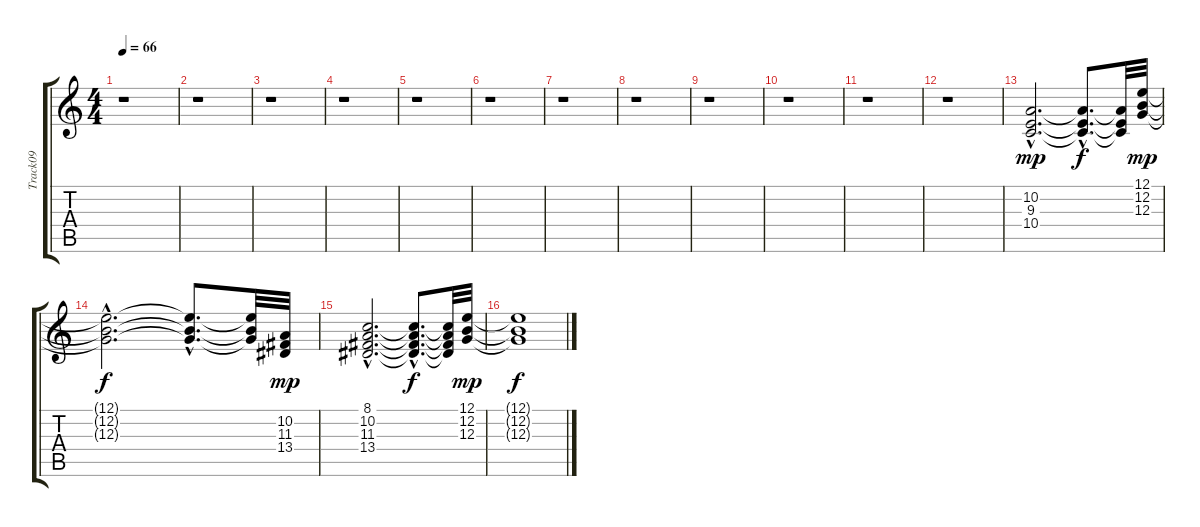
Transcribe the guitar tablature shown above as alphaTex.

\track ("Track09" "Track09") {instrument acousticgrandpiano}
\staff {score tabs}
\tuning (E4 B3 G3 D3 A2 E2) {hide}
\ts (4 4)
\tempo 66
\clef g2
\ks c
r.1{dy mp} |
r.1 |
r.1 |
r.1 |
r.1 |
r.1 |
r.1 |
r.1 |
r.1 |
r.1 |
r.1 |
r.1 |
(10.2{hac} 9.3{hac} 10.4{hac}).2{d volume 11 balance 6 instrument synthvoice} (10.2{hac t} 9.3{hac t} 10.4{hac t}).8{d dy f} (10.2{t} 9.3{t} 10.4{t}).32 (12.1 12.2 12.3).32{dy mp} |
(12.1{hac t} 12.2{hac t} 12.3{hac t}).2{d dy f} (12.1{hac t} 12.2{hac t} 12.3{hac t}).8{d} (12.1{t} 12.2{t} 12.3{t}).32 (10.2 11.3 13.4).32{dy mp} |
(8.1{hac} 10.2{hac} 11.3{hac} 13.4{hac}).2{d} (8.1{hac t} 10.2{hac t} 11.3{hac t} 13.4{hac t}).8{d dy f} (8.1{t} 10.2{t} 11.3{t} 13.4{t}).32 (12.1 12.2 12.3).32{dy mp} |
(12.1{t} 12.2{t} 12.3{t}).1{dy f}
